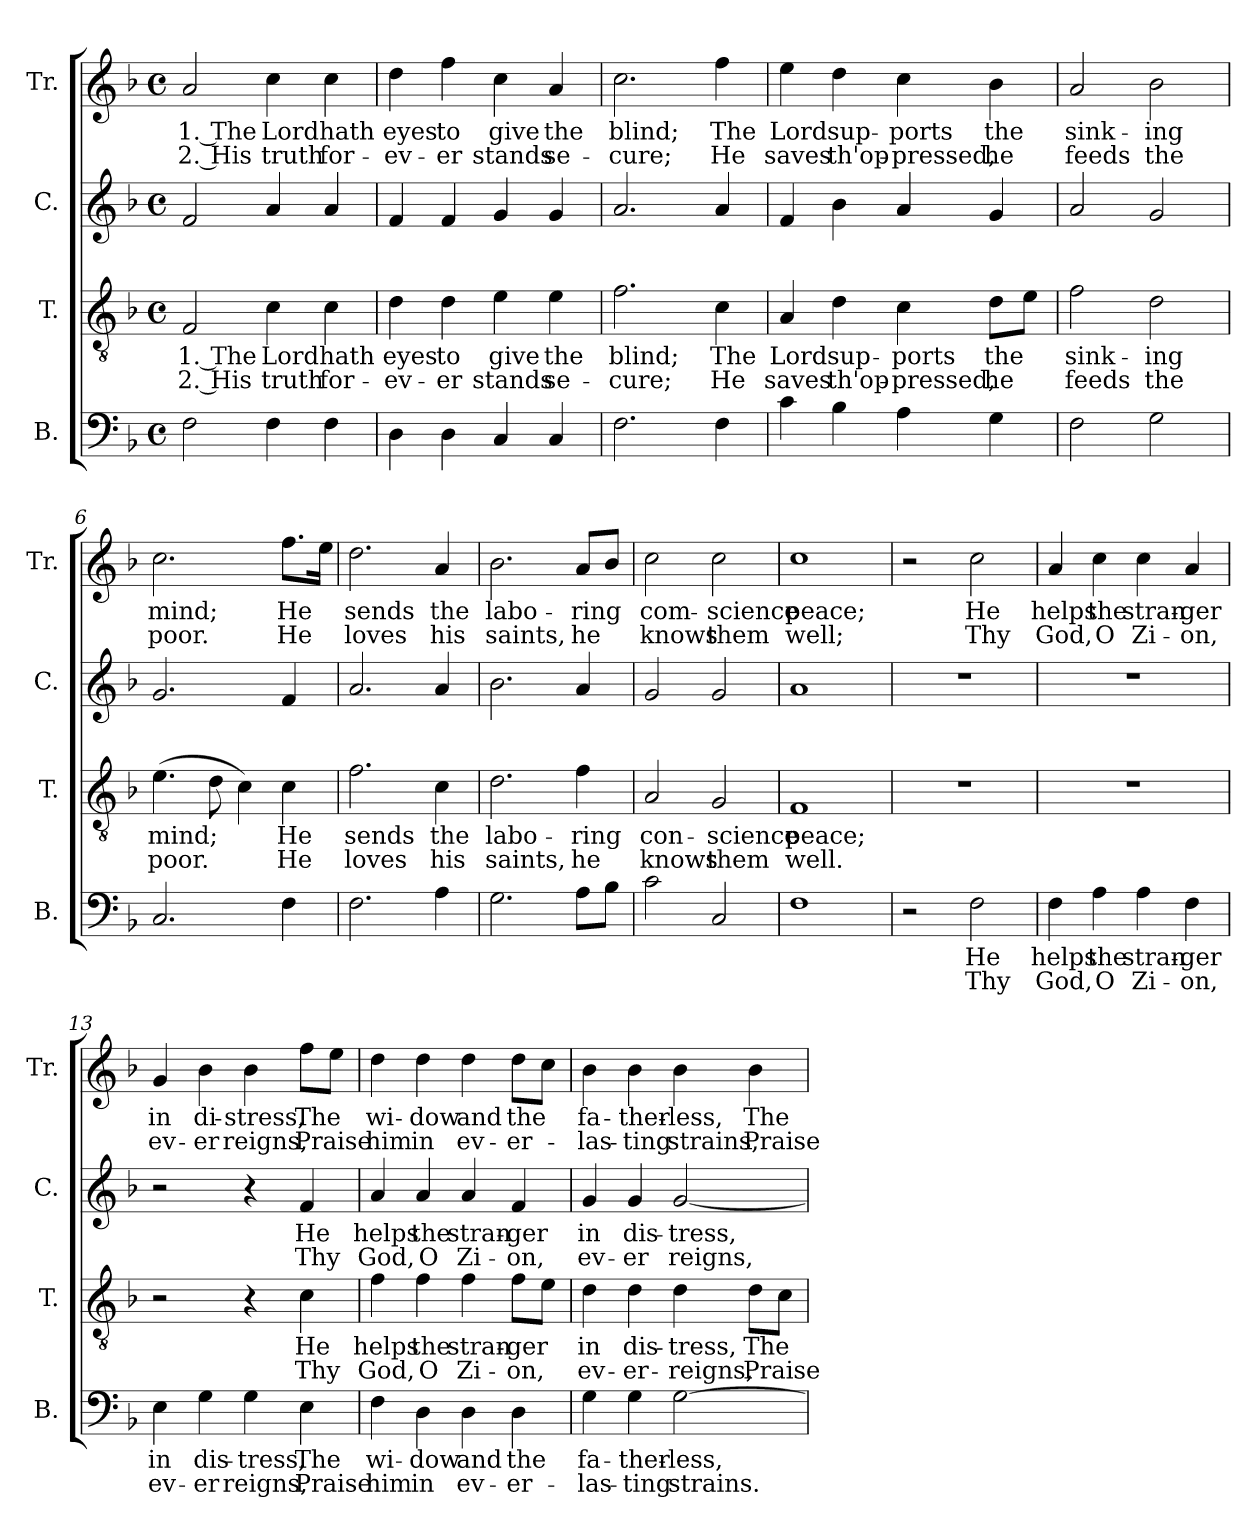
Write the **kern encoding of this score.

**kern	**text	**text	**kern	**text	**text	**kern	**text	**text	**kern	**text	**text
*part4	*part4	*part4	*part3	*part3	*part3	*part2	*part2	*part2	*part1	*part1	*part1
*staff4	*staff4	*staff4	*staff3	*staff3	*staff3	*staff2	*staff2	*staff2	*staff1	*staff1	*staff1
*I"B.	*	*	*I"T.	*	*	*I"C.	*	*	*I"Tr.	*	*
*I'B.	*	*	*I'T.	*	*	*I'C.	*	*	*I'Tr.	*	*
*clefF4	*	*	*clefGv2	*	*	*clefG2	*	*	*clefG2	*	*
*k[b-]	*	*	*k[b-]	*	*	*k[b-]	*	*	*k[b-]	*	*
*M4/4	*	*	*M4/4	*	*	*M4/4	*	*	*M4/4	*	*
*met(c)	*	*	*met(c)	*	*	*met(c)	*	*	*met(c)	*	*
*MM110	*	*	*MM110	*	*	*MM110	*	*	*MM110	*	*
=1	=1	=1	=1	=1	=1	=1	=1	=1	=1	=1	=1
!	!	!	!	!LO:LY:b	!LO:LY:b	!	!	!	!	!LO:LY:b	!LO:LY:b
2F!\	.	.	2F!/	1. The	2. His	2f!/	.	.	2a!/	1. The	2. His
!	!	!	!	!LO:LY:b	!LO:LY:b	!	!	!	!	!LO:LY:b	!LO:LY:b
4F!\	.	.	4c!\	Lord	truth	4a!/	.	.	4cc!\	Lord	truth
!	!	!	!	!LO:LY:b	!LO:LY:b	!	!	!	!	!LO:LY:b	!LO:LY:b
4F!\	.	.	4c!\	hath	for-	4a!/	.	.	4cc!\	hath	for-
=2	=2	=2	=2	=2	=2	=2	=2	=2	=2	=2	=2
!	!	!	!	!LO:LY:b	!LO:LY:b	!	!	!	!	!LO:LY:b	!LO:LY:b
4D!\	.	.	4d!\	eyes	-ev-	4f!/	.	.	4dd!\	eyes	-ev-
!	!	!	!	!LO:LY:b	!LO:LY:b	!	!	!	!	!LO:LY:b	!LO:LY:b
4D!\	.	.	4d!\	to	-er	4f!/	.	.	4ff!\	to	-er
!	!	!	!	!LO:LY:b	!LO:LY:b	!	!	!	!	!LO:LY:b	!LO:LY:b
4C!/	.	.	4e!\	give	stands	4g!/	.	.	4cc!\	give	stands
!	!	!	!	!LO:LY:b	!LO:LY:b	!	!	!	!	!LO:LY:b	!LO:LY:b
4C!/	.	.	4e!\	the	se-	4g!/	.	.	4a!/	the	se-
=3	=3	=3	=3	=3	=3	=3	=3	=3	=3	=3	=3
!	!	!	!	!LO:LY:b	!LO:LY:b	!	!	!	!	!LO:LY:b	!LO:LY:b
2.F!\	.	.	2.f!\	blind;	-cure;	2.a!/	.	.	2.cc!\	blind;	-cure;
!	!	!	!	!LO:LY:b	!LO:LY:b	!	!	!	!	!LO:LY:b	!LO:LY:b
4F!\	.	.	4c!\	The	He	4a!/	.	.	4ff!\	The	He
=4	=4	=4	=4	=4	=4	=4	=4	=4	=4	=4	=4
!	!	!	!	!LO:LY:b	!LO:LY:b	!	!	!	!	!LO:LY:b	!LO:LY:b
4c!\	.	.	4A!/	Lord	saves	4f!/	.	.	4ee!\	Lord	saves
!	!	!	!	!LO:LY:b	!LO:LY:b	!	!	!	!	!LO:LY:b	!LO:LY:b
4B-!\	.	.	4d!\	sup-	th'op-	4b-!\	.	.	4dd!\	sup-	th'op-
!	!	!	!	!LO:LY:b	!LO:LY:b	!	!	!	!	!LO:LY:b	!LO:LY:b
4A!\	.	.	4c!\	-ports	-pressed,	4a!/	.	.	4cc!\	-ports	-pressed,
!	!	!	!	!LO:LY:b	!LO:LY:b	!	!	!	!	!LO:LY:b	!LO:LY:b
4G!\	.	.	8d!\L	the	he	4g!/	.	.	4b-!\	the	he
.	.	.	8e!\J	.	.	.	.	.	.	.	.
=5	=5	=5	=5	=5	=5	=5	=5	=5	=5	=5	=5
!	!	!	!	!LO:LY:b	!LO:LY:b	!	!	!	!	!LO:LY:b	!LO:LY:b
2F!\	.	.	2f!\	-sink-	feeds	2a!/	.	.	2a!/	sink-	feeds
!	!	!	!	!LO:LY:b	!LO:LY:b	!	!	!	!	!LO:LY:b	!LO:LY:b
2G!\	.	.	2d!\	-ing	the	2g!/	.	.	2b-!\	-ing	the
=6	=6	=6	=6	=6	=6	=6	=6	=6	=6	=6	=6
!	!	!	!	!LO:LY:b	!LO:LY:b	!	!	!	!	!LO:LY:b	!LO:LY:b
2.C!/	.	.	(>4.e!\	mind;	poor.	2.g!/	.	.	2.cc!\	mind;	poor.
.	.	.	8d!\	.	.	.	.	.	.	.	.
.	.	.	4c!\)	.	.	.	.	.	.	.	.
!	!	!	!	!LO:LY:b	!LO:LY:b	!	!	!	!	!LO:LY:b	!LO:LY:b
4F!\	.	.	4c!\	He	He	4f!/	.	.	8.ff!\L	He	He
.	.	.	.	.	.	.	.	.	16ee!\Jk	.	.
=7	=7	=7	=7	=7	=7	=7	=7	=7	=7	=7	=7
!	!	!	!	!LO:LY:b	!LO:LY:b	!	!	!	!	!LO:LY:b	!LO:LY:b
2.F!\	.	.	2.f!\	sends	loves	2.a!/	.	.	2.dd!\	sends	loves
!	!	!	!	!LO:LY:b	!LO:LY:b	!	!	!	!	!LO:LY:b	!LO:LY:b
4A!\	.	.	4c!\	the	his	4a!/	.	.	4a!/	the	his
=8	=8	=8	=8	=8	=8	=8	=8	=8	=8	=8	=8
!	!	!	!	!LO:LY:b	!LO:LY:b	!	!	!	!	!LO:LY:b	!LO:LY:b
2.G!\	.	.	2.d!\	labo-	saints,	2.b-!\	.	.	2.b-!\	labo-	saints,
!	!	!	!	!LO:LY:b	!LO:LY:b	!	!	!	!	!LO:LY:b	!LO:LY:b
8A!\L	.	.	4f!\	-ring	he	4a!/	.	.	8a!/L	-ring	he
8B-!\J	.	.	.	.	.	.	.	.	8b-!/J	.	.
=9	=9	=9	=9	=9	=9	=9	=9	=9	=9	=9	=9
!	!	!	!	!LO:LY:b	!LO:LY:b	!	!	!	!	!LO:LY:b	!LO:LY:b
2c!\	.	.	2A!/	con-	knows	2g!/	.	.	2cc!\	com-	knows
!	!	!	!	!LO:LY:b	!LO:LY:b	!	!	!	!	!LO:LY:b	!LO:LY:b
2C!/	.	.	2G!/	-science	them	2g!/	.	.	2cc!\	-science	them
=10	=10	=10	=10	=10	=10	=10	=10	=10	=10	=10	=10
!	!	!	!	!LO:LY:b	!LO:LY:b	!	!	!	!	!LO:LY:b	!LO:LY:b
1F!	.	.	1F!	peace;	well.	1a!	.	.	1cc!	peace;	well;
=11	=11	=11	=11	=11	=11	=11	=11	=11	=11	=11	=11
2r	.	.	1r	.	.	1r	.	.	2r	.	.
!	!LO:LY:b	!LO:LY:b	!	!	!	!	!	!	!	!LO:LY:b	!LO:LY:b
2F!\	He	Thy	.	.	.	.	.	.	2cc!\	He	Thy
=12	=12	=12	=12	=12	=12	=12	=12	=12	=12	=12	=12
!	!LO:LY:b	!LO:LY:b	!	!	!	!	!	!	!	!LO:LY:b	!LO:LY:b
4F!\	helps	God,	1r	.	.	1r	.	.	4a!/	helps	God,
!	!LO:LY:b	!LO:LY:b	!	!	!	!	!	!	!	!LO:LY:b	!LO:LY:b
4A!\	the	O	.	.	.	.	.	.	4cc!\	the	O
!	!LO:LY:b	!LO:LY:b	!	!	!	!	!	!	!	!LO:LY:b	!LO:LY:b
4A!\	stran-	Zi-	.	.	.	.	.	.	4cc!\	stran-	Zi-
!	!LO:LY:b	!LO:LY:b	!	!	!	!	!	!	!	!LO:LY:b	!LO:LY:b
4F!\	-ger	-on,	.	.	.	.	.	.	4a!/	-ger	-on,
!!LO:LB:g=z
=13	=13	=13	=13	=13	=13	=13	=13	=13	=13	=13	=13
!	!LO:LY:b	!LO:LY:b	!	!	!	!	!	!	!	!LO:LY:b	!LO:LY:b
4E!\	in	ev-	2r	.	.	2r	.	.	4g!/	in	ev-
!	!LO:LY:b	!LO:LY:b	!	!	!	!	!	!	!	!LO:LY:b	!LO:LY:b
4G!\	dis-	-er	.	.	.	.	.	.	4b-!\	di-	-er
!	!LO:LY:b	!LO:LY:b	!	!	!	!	!	!	!	!LO:LY:b	!LO:LY:b
4G!\	-tress,	reigns,	4r	.	.	4r	.	.	4b-!\	-stress,	reigns,
!	!LO:LY:b	!LO:LY:b	!	!LO:LY:b	!LO:LY:b	!	!LO:LY:b	!LO:LY:b	!	!LO:LY:b	!LO:LY:b
4E!\	The	Praise	4c!\	He	Thy	4f!/	He	Thy	8ff!\L	The	Praise
.	.	.	.	.	.	.	.	.	8ee!\J	.	.
=14	=14	=14	=14	=14	=14	=14	=14	=14	=14	=14	=14
!	!LO:LY:b	!LO:LY:b	!	!LO:LY:b	!LO:LY:b	!	!LO:LY:b	!LO:LY:b	!	!LO:LY:b	!LO:LY:b
4F!\	wi-	him	4f!\	helps	God,	4a!/	helps	God,	4dd!\	wi-	him
!	!LO:LY:b	!LO:LY:b	!	!LO:LY:b	!LO:LY:b	!	!LO:LY:b	!LO:LY:b	!	!LO:LY:b	!LO:LY:b
4D!\	-dow	in	4f!\	the	O	4a!/	the	O	4dd!\	-dow	in
!	!LO:LY:b	!LO:LY:b	!	!LO:LY:b	!LO:LY:b	!	!LO:LY:b	!LO:LY:b	!	!LO:LY:b	!LO:LY:b
4D!\	and	ev-	4f!\	stran-	Zi-	4a!/	stran-	Zi-	4dd!\	and	ev-
!	!LO:LY:b	!LO:LY:b	!	!LO:LY:b	!LO:LY:b	!	!LO:LY:b	!LO:LY:b	!	!LO:LY:b	!LO:LY:b
4D!\	the	-er-	8f!\L	-ger	-on,	4f!/	-ger	-on,	8dd!\L	the	-er-
.	.	.	8e!\J	.	.	.	.	.	8cc!\J	.	.
=15	=15	=15	=15	=15	=15	=15	=15	=15	=15	=15	=15
!	!LO:LY:b	!LO:LY:b	!	!LO:LY:b	!LO:LY:b	!	!LO:LY:b	!LO:LY:b	!	!LO:LY:b	!LO:LY:b
4G!\	fa-	-las-	4d!\	in	ev-	4g!/	in	ev-	4b-!\	fa-	-las-
!	!LO:LY:b	!LO:LY:b	!	!LO:LY:b	!LO:LY:b	!	!LO:LY:b	!LO:LY:b	!	!LO:LY:b	!LO:LY:b
4G!\	-ther-	-ting	4d!\	dis-	-er-	4g!/	dis-	-er	4b-!\	-ther-	-ting
!	!LO:LY:b	!LO:LY:b	!	!LO:LY:b	!LO:LY:b	!	!LO:LY:b	!LO:LY:b	!	!LO:LY:b	!LO:LY:b
[2G!\	-less,	strains.	4d!\	-tress,	-reigns,	[2g!/	-tress,	reigns,	4b-!\	-less,	strains,
!	!	!	!	!LO:LY:b	!LO:LY:b	!	!	!	!	!LO:LY:b	!LO:LY:b
.	.	.	8d!\L	The	Praise	.	.	.	4b-!\	The	Praise
.	.	.	8c!\J	.	.	.	.	.	.	.	.
=	=	=	=	=	=	=	=	=	=	=	=
*-	*-	*-	*-	*-	*-	*-	*-	*-	*-	*-	*-
